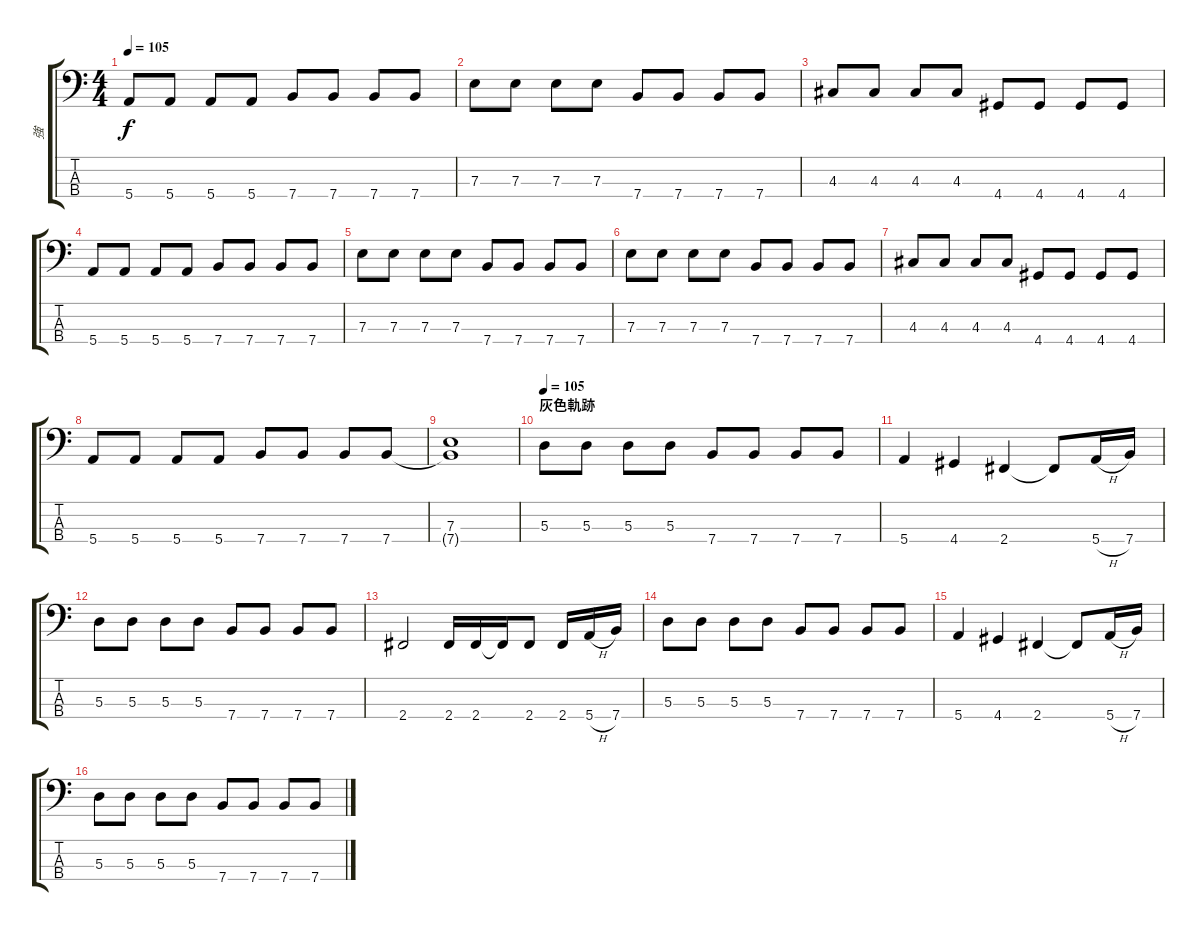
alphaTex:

\track ("強" "強") {instrument electricbassfinger}
\staff {score tabs}
\tuning (G2 D2 A1 E1) {hide}
\ts (4 4)
\tempo 105
\clef f4
\ks c
5.4.8{dy f} 5.4.8 5.4.8 5.4.8 7.4.8 7.4.8 7.4.8 7.4.8 |
7.3.8 7.3.8 7.3.8 7.3.8 7.4.8 7.4.8 7.4.8 7.4.8 |
4.3.8 4.3.8 4.3.8 4.3.8 4.4.8 4.4.8 4.4.8 4.4.8 |
5.4.8 5.4.8 5.4.8 5.4.8 7.4.8 7.4.8 7.4.8 7.4.8 |
7.3.8 7.3.8 7.3.8 7.3.8 7.4.8 7.4.8 7.4.8 7.4.8 |
7.3.8 7.3.8 7.3.8 7.3.8 7.4.8 7.4.8 7.4.8 7.4.8 |
4.3.8 4.3.8 4.3.8 4.3.8 4.4.8 4.4.8 4.4.8 4.4.8 |
5.4.8 5.4.8 5.4.8 5.4.8 7.4.8 7.4.8 7.4.8 7.4.8 |
(7.3 7.4{t}).1 |
\section ("" "灰色軌跡")
\tempo 105
5.3.8 5.3.8 5.3.8 5.3.8 7.4.8 7.4.8 7.4.8 7.4.8 |
5.4.4 4.4.4 2.4.4 2.4{t}.8 5.4{h}.16 7.4.16 |
5.3.8 5.3.8 5.3.8 5.3.8 7.4.8 7.4.8 7.4.8 7.4.8 |
2.4.2 2.4.16 2.4.16 2.4{t}.16 2.4.8 2.4.16 5.4{h}.16 7.4.16 |
5.3.8 5.3.8 5.3.8 5.3.8 7.4.8 7.4.8 7.4.8 7.4.8 |
5.4.4 4.4.4 2.4.4 2.4{t}.8 5.4{h}.16 7.4.16 |
5.3.8 5.3.8 5.3.8 5.3.8 7.4.8 7.4.8 7.4.8 7.4.8
